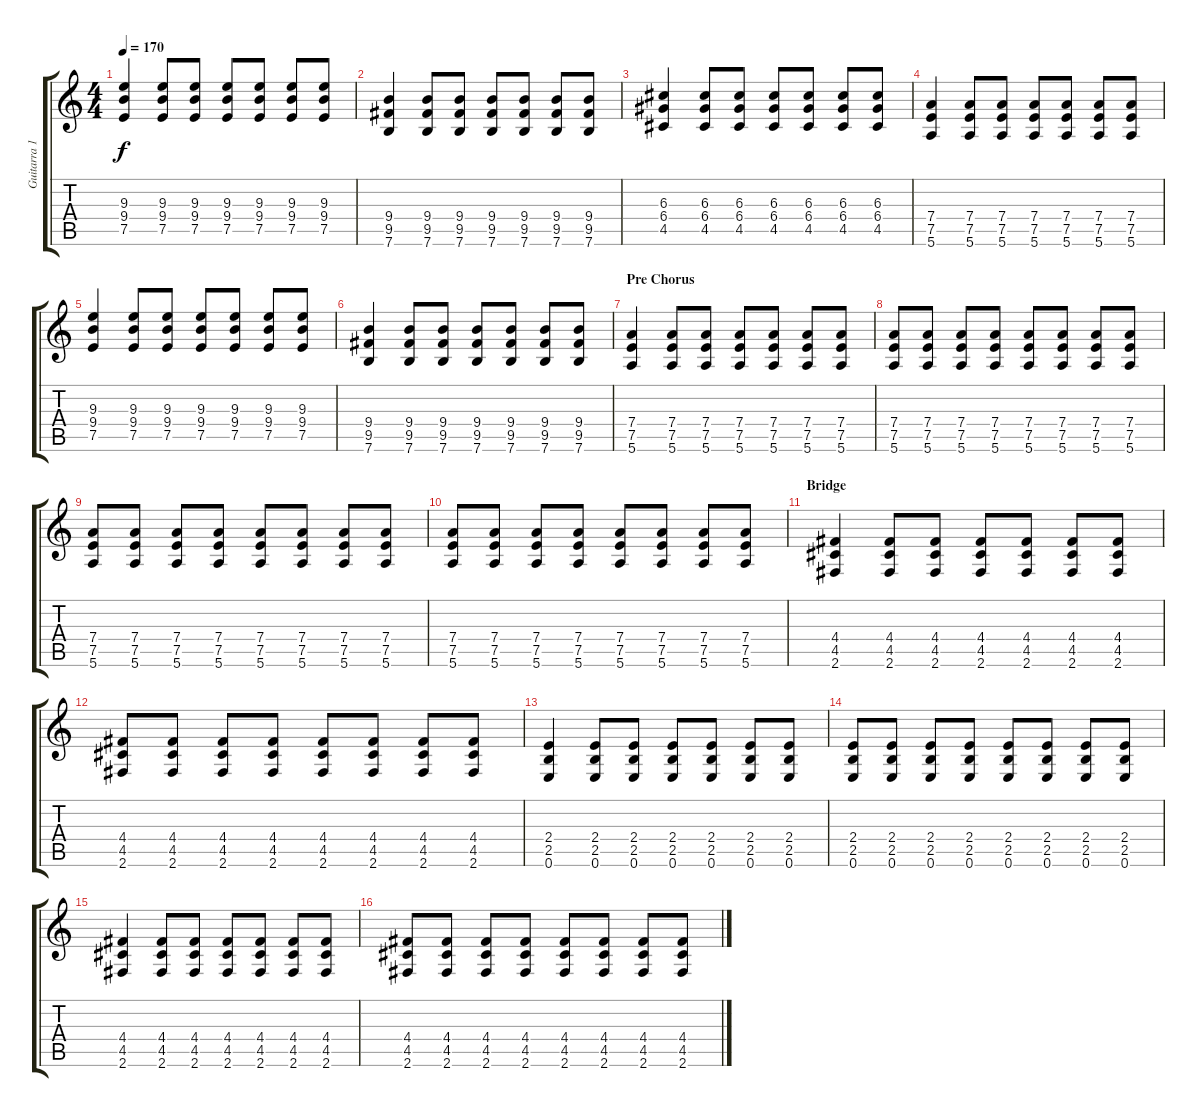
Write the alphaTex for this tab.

\track ("Guitarra 1 - Mathias" "Guitarra 1") {instrument distortionguitar}
\staff {score tabs}
\tuning (E4 B3 G3 D3 A2 E2) {hide}
\ts (4 4)
\tempo 170
\clef g2
\ks c
(9.3 9.4 7.5).4{dy f} (9.3 9.4 7.5).8 (9.3 9.4 7.5).8 (9.3 9.4 7.5).8 (9.3 9.4 7.5).8 (9.3 9.4 7.5).8 (9.3 9.4 7.5).8 |
(9.4 9.5 7.6).4 (9.4 9.5 7.6).8 (9.4 9.5 7.6).8 (9.4 9.5 7.6).8 (9.4 9.5 7.6).8 (9.4 9.5 7.6).8 (9.4 9.5 7.6).8 |
(6.3 6.4 4.5).4 (6.3 6.4 4.5).8 (6.3 6.4 4.5).8 (6.3 6.4 4.5).8 (6.3 6.4 4.5).8 (6.3 6.4 4.5).8 (6.3 6.4 4.5).8 |
(7.4 7.5 5.6).4 (7.4 7.5 5.6).8 (7.4 7.5 5.6).8 (7.4 7.5 5.6).8 (7.4 7.5 5.6).8 (7.4 7.5 5.6).8 (7.4 7.5 5.6).8 |
(9.3 9.4 7.5).4 (9.3 9.4 7.5).8 (9.3 9.4 7.5).8 (9.3 9.4 7.5).8 (9.3 9.4 7.5).8 (9.3 9.4 7.5).8 (9.3 9.4 7.5).8 |
(9.4 9.5 7.6).4 (9.4 9.5 7.6).8 (9.4 9.5 7.6).8 (9.4 9.5 7.6).8 (9.4 9.5 7.6).8 (9.4 9.5 7.6).8 (9.4 9.5 7.6).8 |
\section ("" "Pre Chorus")
(7.4 7.5 5.6).4 (7.4 7.5 5.6).8 (7.4 7.5 5.6).8 (7.4 7.5 5.6).8 (7.4 7.5 5.6).8 (7.4 7.5 5.6).8 (7.4 7.5 5.6).8 |
(7.4 7.5 5.6).8 (7.4 7.5 5.6).8 (7.4 7.5 5.6).8 (7.4 7.5 5.6).8 (7.4 7.5 5.6).8 (7.4 7.5 5.6).8 (7.4 7.5 5.6).8 (7.4 7.5 5.6).8 |
(7.4 7.5 5.6).8 (7.4 7.5 5.6).8 (7.4 7.5 5.6).8 (7.4 7.5 5.6).8 (7.4 7.5 5.6).8 (7.4 7.5 5.6).8 (7.4 7.5 5.6).8 (7.4 7.5 5.6).8 |
(7.4 7.5 5.6).8 (7.4 7.5 5.6).8 (7.4 7.5 5.6).8 (7.4 7.5 5.6).8 (7.4 7.5 5.6).8 (7.4 7.5 5.6).8 (7.4 7.5 5.6).8 (7.4 7.5 5.6).8 |
\section ("" "Bridge")
(4.4 4.5 2.6).4 (4.4 4.5 2.6).8 (4.4 4.5 2.6).8 (4.4 4.5 2.6).8 (4.4 4.5 2.6).8 (4.4 4.5 2.6).8 (4.4 4.5 2.6).8 |
(4.4 4.5 2.6).8 (4.4 4.5 2.6).8 (4.4 4.5 2.6).8 (4.4 4.5 2.6).8 (4.4 4.5 2.6).8 (4.4 4.5 2.6).8 (4.4 4.5 2.6).8 (4.4 4.5 2.6).8 |
(2.4 2.5 0.6).4 (2.4 2.5 0.6).8 (2.4 2.5 0.6).8 (2.4 2.5 0.6).8 (2.4 2.5 0.6).8 (2.4 2.5 0.6).8 (2.4 2.5 0.6).8 |
(2.4 2.5 0.6).8 (2.4 2.5 0.6).8 (2.4 2.5 0.6).8 (2.4 2.5 0.6).8 (2.4 2.5 0.6).8 (2.4 2.5 0.6).8 (2.4 2.5 0.6).8 (2.4 2.5 0.6).8 |
(4.4 4.5 2.6).4 (4.4 4.5 2.6).8 (4.4 4.5 2.6).8 (4.4 4.5 2.6).8 (4.4 4.5 2.6).8 (4.4 4.5 2.6).8 (4.4 4.5 2.6).8 |
(4.4 4.5 2.6).8 (4.4 4.5 2.6).8 (4.4 4.5 2.6).8 (4.4 4.5 2.6).8 (4.4 4.5 2.6).8 (4.4 4.5 2.6).8 (4.4 4.5 2.6).8 (4.4 4.5 2.6).8
